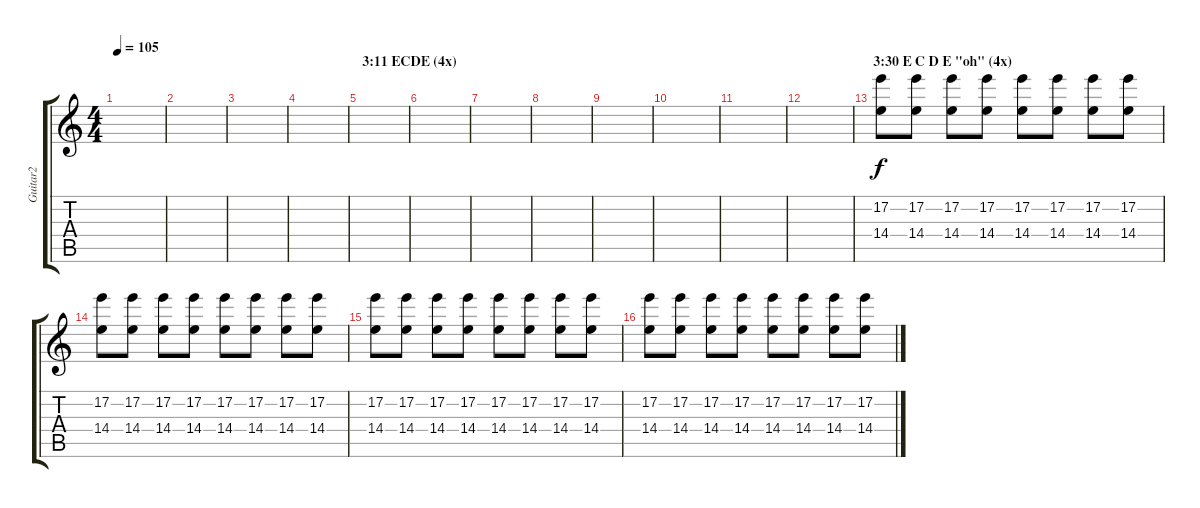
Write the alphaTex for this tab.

\track ("Guitar2" "Guitar2") {instrument acousticguitarsteel}
\staff {score tabs}
\tuning (E4 B3 G3 D3 A2 E2) {hide}
\ts (4 4)
\tempo 105
\clef g2
\ks c
|
|
|
|
\section ("" "3:11 ECDE (4x)")
|
|
|
|
|
|
|
|
\section ("" "3:30 E C D E \"oh\" (4x)")
(17.2 14.4).8{instrument overdrivenguitar} (17.2 14.4).8 (17.2 14.4).8 (17.2 14.4).8 (17.2 14.4).8 (17.2 14.4).8 (17.2 14.4).8 (17.2 14.4).8 |
(17.2 14.4).8 (17.2 14.4).8 (17.2 14.4).8 (17.2 14.4).8 (17.2 14.4).8 (17.2 14.4).8 (17.2 14.4).8 (17.2 14.4).8 |
(17.2 14.4).8 (17.2 14.4).8 (17.2 14.4).8 (17.2 14.4).8 (17.2 14.4).8 (17.2 14.4).8 (17.2 14.4).8 (17.2 14.4).8 |
(17.2 14.4).8 (17.2 14.4).8 (17.2 14.4).8 (17.2 14.4).8 (17.2 14.4).8 (17.2 14.4).8 (17.2 14.4).8 (17.2 14.4).8
